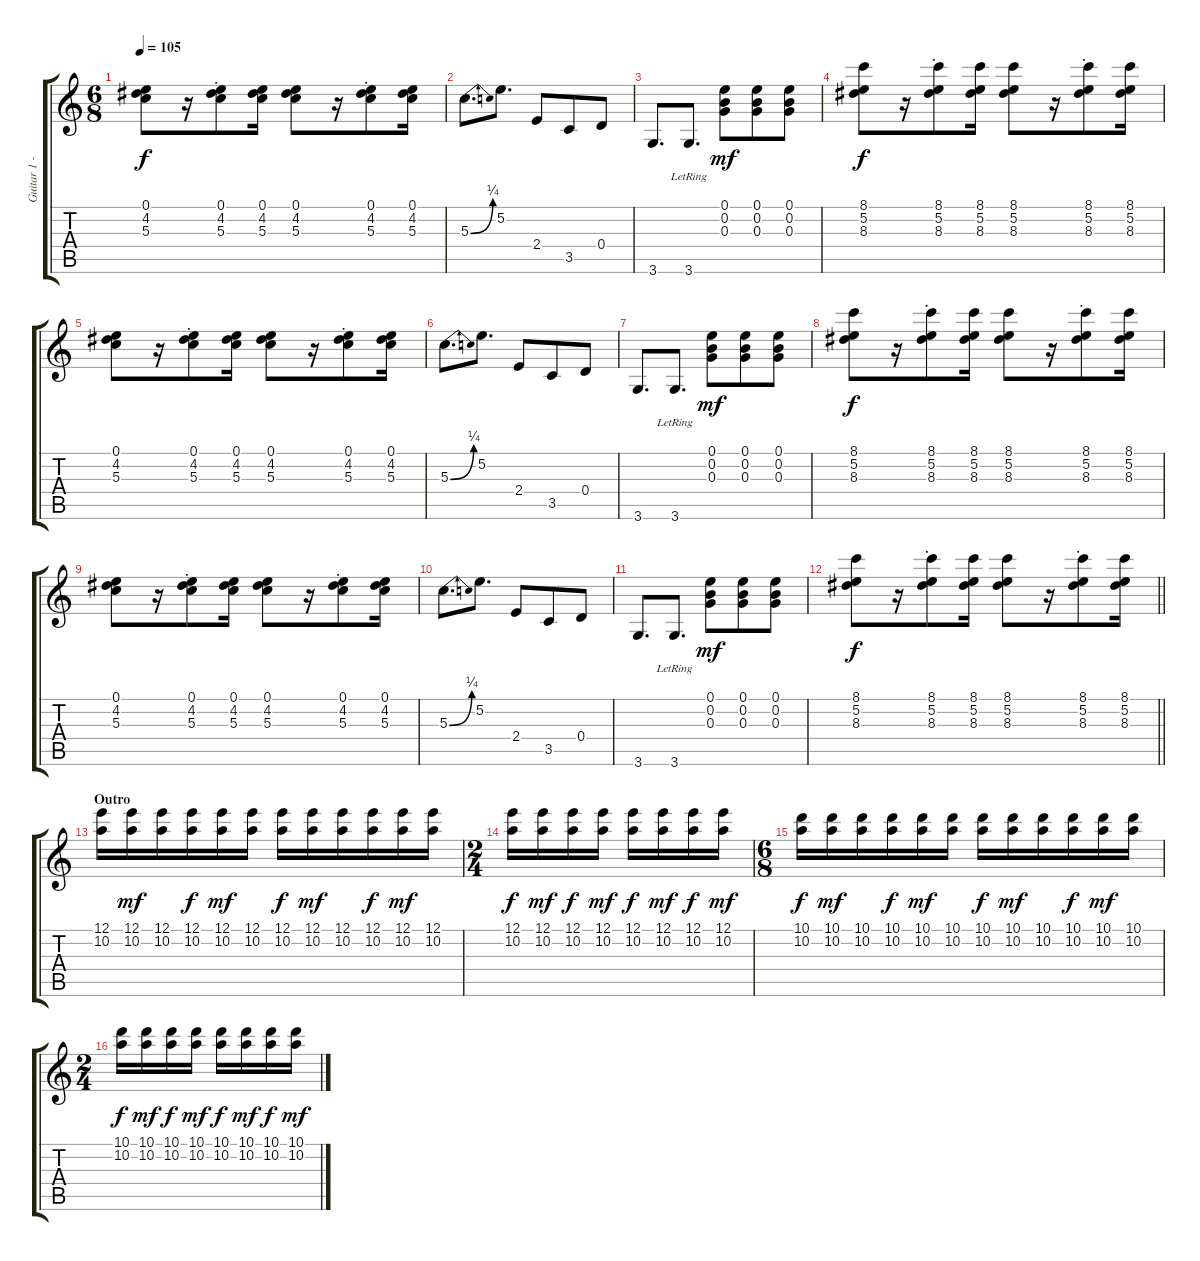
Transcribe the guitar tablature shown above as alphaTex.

\track ("Guitar 1 - Omar" "Guitar 1 -") {instrument distortionguitar}
\staff {score tabs}
\tuning (E4 B3 G3 D3 A2 E2) {hide}
\ts (6 8)
\tempo 105
\clef g2
\ks c
(0.1 4.2 5.3).8{dy f} r.16 (0.1{st} 4.2{st} 5.3{st}).8 (0.1 4.2 5.3).16 (0.1 4.2 5.3).8 r.16 (0.1{st} 4.2{st} 5.3{st}).8 (0.1 4.2 5.3).16 |
5.3{be (bend 0 0 60 1)}.8{d} 5.2.8{d} 2.4.8 3.5.8 0.4.8 |
3.6.8{d} 3.6{lr}.8{d} (0.1 0.2 0.3).8{dy mf} (0.1 0.2 0.3).8 (0.1 0.2 0.3).8 |
(8.1 5.2 8.3).8{dy f} r.16 (8.1{st} 5.2{st} 8.3{st}).8 (8.1 5.2 8.3).16 (8.1 5.2 8.3).8 r.16 (8.1{st} 5.2{st} 8.3{st}).8 (8.1 5.2 8.3).16 |
(0.1 4.2 5.3).8 r.16 (0.1{st} 4.2{st} 5.3{st}).8 (0.1 4.2 5.3).16 (0.1 4.2 5.3).8 r.16 (0.1{st} 4.2{st} 5.3{st}).8 (0.1 4.2 5.3).16 |
5.3{be (bend 0 0 60 1)}.8{d} 5.2.8{d} 2.4.8 3.5.8 0.4.8 |
3.6.8{d} 3.6{lr}.8{d} (0.1 0.2 0.3).8{dy mf} (0.1 0.2 0.3).8 (0.1 0.2 0.3).8 |
(8.1 5.2 8.3).8{dy f} r.16 (8.1{st} 5.2{st} 8.3{st}).8 (8.1 5.2 8.3).16 (8.1 5.2 8.3).8 r.16 (8.1{st} 5.2{st} 8.3{st}).8 (8.1 5.2 8.3).16 |
(0.1 4.2 5.3).8 r.16 (0.1{st} 4.2{st} 5.3{st}).8 (0.1 4.2 5.3).16 (0.1 4.2 5.3).8 r.16 (0.1{st} 4.2{st} 5.3{st}).8 (0.1 4.2 5.3).16 |
5.3{be (bend 0 0 60 1)}.8{d} 5.2.8{d} 2.4.8 3.5.8 0.4.8 |
3.6.8{d} 3.6{lr}.8{d} (0.1 0.2 0.3).8{dy mf} (0.1 0.2 0.3).8 (0.1 0.2 0.3).8 |
\barLineRight lightlight
(8.1 5.2 8.3).8{dy f} r.16 (8.1{st} 5.2{st} 8.3{st}).8 (8.1 5.2 8.3).16 (8.1 5.2 8.3).8 r.16 (8.1{st} 5.2{st} 8.3{st}).8 (8.1 5.2 8.3).16 |
\section ("" "Outro")
(12.1 10.2).16{volume 10} (12.1 10.2).16{dy mf} (12.1 10.2).16 (12.1 10.2).16{dy f} (12.1 10.2).16{dy mf} (12.1 10.2).16 (12.1 10.2).16{dy f} (12.1 10.2).16{dy mf} (12.1 10.2).16 (12.1 10.2).16{dy f} (12.1 10.2).16{dy mf} (12.1 10.2).16 |
\ts (2 4)
(12.1 10.2).16{dy f} (12.1 10.2).16{dy mf} (12.1 10.2).16{dy f} (12.1 10.2).16{dy mf} (12.1 10.2).16{dy f} (12.1 10.2).16{dy mf} (12.1 10.2).16{dy f} (12.1 10.2).16{dy mf} |
\ts (6 8)
(10.1 10.2).16{dy f} (10.1 10.2).16{dy mf} (10.1 10.2).16 (10.1 10.2).16{dy f} (10.1 10.2).16{dy mf} (10.1 10.2).16 (10.1 10.2).16{dy f} (10.1 10.2).16{dy mf} (10.1 10.2).16 (10.1 10.2).16{dy f} (10.1 10.2).16{dy mf} (10.1 10.2).16 |
\ts (2 4)
(10.1 10.2).16{dy f} (10.1 10.2).16{dy mf} (10.1 10.2).16{dy f} (10.1 10.2).16{dy mf} (10.1 10.2).16{dy f} (10.1 10.2).16{dy mf} (10.1 10.2).16{dy f} (10.1 10.2).16{dy mf}
